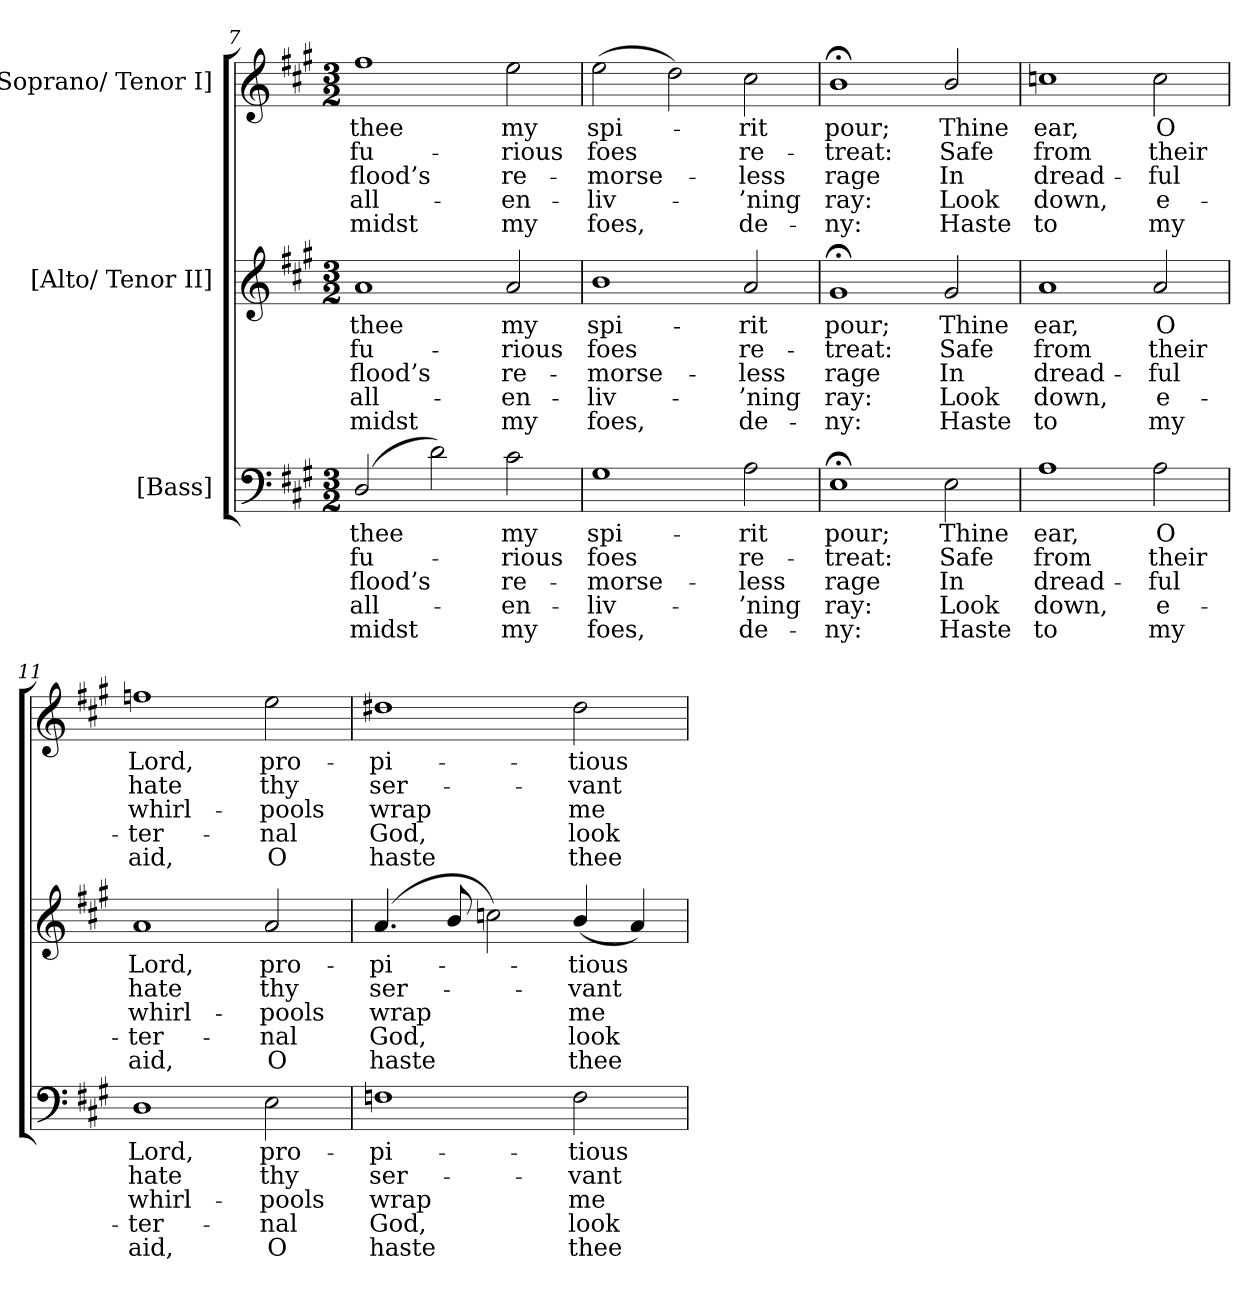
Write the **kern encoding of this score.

**kern	**text	**text	**text	**text	**text	**kern	**text	**text	**text	**text	**text	**kern	**text	**text	**text	**text	**text
*part3	*part3	*part3	*part3	*part3	*part3	*part2	*part2	*part2	*part2	*part2	*part2	*part1	*part1	*part1	*part1	*part1	*part1
*staff3	*staff3	*staff3	*staff3	*staff3	*staff3	*staff2	*staff2	*staff2	*staff2	*staff2	*staff2	*staff1	*staff1	*staff1	*staff1	*staff1	*staff1
*I"[Bass]	*	*	*	*	*	*I"[Alto/ Tenor II]	*	*	*	*	*	*I"[Soprano/ Tenor I]	*	*	*	*	*
!!LO:LB:g=z
*clefF4	*	*	*	*	*	*clefG2	*	*	*	*	*	*clefG2	*	*	*	*	*
*k[f#c#g#]	*	*	*	*	*	*k[f#c#g#]	*	*	*	*	*	*k[f#c#g#]	*	*	*	*	*
*A:	*	*	*	*	*	*A:	*	*	*	*	*	*A:	*	*	*	*	*
*M3/2	*	*	*	*	*	*M3/2	*	*	*	*	*	*M3/2	*	*	*	*	*
=7	=7	=7	=7	=7	=7	=7	=7	=7	=7	=7	=7	=7	=7	=7	=7	=7	=7
!	!LO:LY:b:color=#000000	!LO:LY:b:color=#000000	!LO:LY:b:color=#000000	!LO:LY:b:color=#000000	!LO:LY:b:color=#000000	!	!	!	!	!	!	!	!	!	!	!	!
!	!	!	!	!	!	!	!LO:LY:b:color=#000000	!LO:LY:b:color=#000000	!LO:LY:b:color=#000000	!LO:LY:b:color=#000000	!LO:LY:b:color=#000000	!	!	!	!	!	!
!	!	!	!	!	!	!	!	!	!	!	!	!	!LO:LY:b:color=#000000	!LO:LY:b:color=#000000	!LO:LY:b:color=#000000	!LO:LY:b:color=#000000	!LO:LY:b:color=#000000
(2Di/	thee	fu-	-flood’s	all-	-midst	1ai	thee	fu-	-flood’s	all-	-midst	1ff#i	thee	fu-	-flood’s	all-	-midst
2di\)	.	.	.	.	.	.	.	.	.	.	.	.	.	.	.	.	.
!	!LO:LY:b:color=#000000	!LO:LY:b:color=#000000	!LO:LY:b:color=#000000	!LO:LY:b:color=#000000	!LO:LY:b:color=#000000	!	!	!	!	!	!	!	!	!	!	!	!
!	!	!	!	!	!	!	!LO:LY:b:color=#000000	!LO:LY:b:color=#000000	!LO:LY:b:color=#000000	!LO:LY:b:color=#000000	!LO:LY:b:color=#000000	!	!	!	!	!	!
!	!	!	!	!	!	!	!	!	!	!	!	!	!LO:LY:b:color=#000000	!LO:LY:b:color=#000000	!LO:LY:b:color=#000000	!LO:LY:b:color=#000000	!LO:LY:b:color=#000000
2c#i\	my	-rious	re-	-en-	-my	2ai/	my	-rious	re-	-en-	-my	2eei\	my	-rious	re-	-en-	-my
=8	=8	=8	=8	=8	=8	=8	=8	=8	=8	=8	=8	=8	=8	=8	=8	=8	=8
!	!LO:LY:b:color=#000000	!LO:LY:b:color=#000000	!LO:LY:b:color=#000000	!LO:LY:b:color=#000000	!LO:LY:b:color=#000000	!	!	!	!	!	!	!	!	!	!	!	!
!	!	!	!	!	!	!	!LO:LY:b:color=#000000	!LO:LY:b:color=#000000	!LO:LY:b:color=#000000	!LO:LY:b:color=#000000	!LO:LY:b:color=#000000	!	!	!	!	!	!
!	!	!	!	!	!	!	!	!	!	!	!	!	!LO:LY:b:color=#000000	!LO:LY:b:color=#000000	!LO:LY:b:color=#000000	!LO:LY:b:color=#000000	!LO:LY:b:color=#000000
1G#i	spi-	foes	morse-	-liv-	-foes,	1bi	spi-	foes	morse-	-liv-	-foes,	(2eei\	spi-	foes	morse-	-liv-	-foes,
.	.	.	.	.	.	.	.	.	.	.	.	2ddi\)	.	.	.	.	.
!	!LO:LY:b:color=#000000	!LO:LY:b:color=#000000	!LO:LY:b:color=#000000	!LO:LY:b:color=#000000	!LO:LY:b:color=#000000	!	!	!	!	!	!	!	!	!	!	!	!
!	!	!	!	!	!	!	!LO:LY:b:color=#000000	!LO:LY:b:color=#000000	!LO:LY:b:color=#000000	!LO:LY:b:color=#000000	!LO:LY:b:color=#000000	!	!	!	!	!	!
!	!	!	!	!	!	!	!	!	!	!	!	!	!LO:LY:b:color=#000000	!LO:LY:b:color=#000000	!LO:LY:b:color=#000000	!LO:LY:b:color=#000000	!LO:LY:b:color=#000000
2Ai\	-rit	re-	less	’ning	de-	2ai/	-rit	re-	less	’ning	de-	2cc#i\	-rit	re-	less	’ning	de-
=9	=9	=9	=9	=9	=9	=9	=9	=9	=9	=9	=9	=9	=9	=9	=9	=9	=9
!	!LO:LY:b:color=#000000	!LO:LY:b:color=#000000	!LO:LY:b:color=#000000	!LO:LY:b:color=#000000	!LO:LY:b:color=#000000	!	!	!	!	!	!	!	!	!	!	!	!
!	!	!	!	!	!	!	!LO:LY:b:color=#000000	!LO:LY:b:color=#000000	!LO:LY:b:color=#000000	!LO:LY:b:color=#000000	!LO:LY:b:color=#000000	!	!	!	!	!	!
!	!	!	!	!	!	!	!	!	!	!	!	!	!LO:LY:b:color=#000000	!LO:LY:b:color=#000000	!LO:LY:b:color=#000000	!LO:LY:b:color=#000000	!LO:LY:b:color=#000000
1E;i	pour;	-treat:	-rage	ray:	ny:	1g#;i	pour;	-treat:	-rage	ray:	ny:	1b;i	pour;	-treat:	-rage	ray:	ny:
!	!LO:LY:b:color=#000000	!LO:LY:b:color=#000000	!LO:LY:b:color=#000000	!LO:LY:b:color=#000000	!LO:LY:b:color=#000000	!	!	!	!	!	!	!	!	!	!	!	!
!	!	!	!	!	!	!	!LO:LY:b:color=#000000	!LO:LY:b:color=#000000	!LO:LY:b:color=#000000	!LO:LY:b:color=#000000	!LO:LY:b:color=#000000	!	!	!	!	!	!
!	!	!	!	!	!	!	!	!	!	!	!	!	!LO:LY:b:color=#000000	!LO:LY:b:color=#000000	!LO:LY:b:color=#000000	!LO:LY:b:color=#000000	!LO:LY:b:color=#000000
2Ei\	Thine	Safe	In	Look	Haste	2g#i/	Thine	Safe	In	Look	Haste	2bi/	Thine	Safe	In	Look	Haste
=10	=10	=10	=10	=10	=10	=10	=10	=10	=10	=10	=10	=10	=10	=10	=10	=10	=10
!	!LO:LY:b:color=#000000	!LO:LY:b:color=#000000	!LO:LY:b:color=#000000	!LO:LY:b:color=#000000	!LO:LY:b:color=#000000	!	!	!	!	!	!	!	!	!	!	!	!
!	!	!	!	!	!	!	!LO:LY:b:color=#000000	!LO:LY:b:color=#000000	!LO:LY:b:color=#000000	!LO:LY:b:color=#000000	!LO:LY:b:color=#000000	!	!	!	!	!	!
!	!	!	!	!	!	!	!	!	!	!	!	!	!LO:LY:b:color=#000000	!LO:LY:b:color=#000000	!LO:LY:b:color=#000000	!LO:LY:b:color=#000000	!LO:LY:b:color=#000000
1Ai	ear,	from	dread-	-down,	to	1ai	ear,	from	dread-	-down,	to	1ccni	ear,	from	dread-	-down,	to
!	!LO:LY:b:color=#000000	!LO:LY:b:color=#000000	!LO:LY:b:color=#000000	!LO:LY:b:color=#000000	!LO:LY:b:color=#000000	!	!	!	!	!	!	!	!	!	!	!	!
!	!	!	!	!	!	!	!LO:LY:b:color=#000000	!LO:LY:b:color=#000000	!LO:LY:b:color=#000000	!LO:LY:b:color=#000000	!LO:LY:b:color=#000000	!	!	!	!	!	!
!	!	!	!	!	!	!	!	!	!	!	!	!	!LO:LY:b:color=#000000	!LO:LY:b:color=#000000	!LO:LY:b:color=#000000	!LO:LY:b:color=#000000	!LO:LY:b:color=#000000
2Ai\	O	their	ful	e-	-my	2ai/	O	their	ful	e-	-my	2cci\	O	their	ful	e-	-my
=11	=11	=11	=11	=11	=11	=11	=11	=11	=11	=11	=11	=11	=11	=11	=11	=11	=11
!	!LO:LY:b:color=#000000	!LO:LY:b:color=#000000	!LO:LY:b:color=#000000	!LO:LY:b:color=#000000	!LO:LY:b:color=#000000	!	!	!	!	!	!	!	!	!	!	!	!
!	!	!	!	!	!	!	!LO:LY:b:color=#000000	!LO:LY:b:color=#000000	!LO:LY:b:color=#000000	!LO:LY:b:color=#000000	!LO:LY:b:color=#000000	!	!	!	!	!	!
!	!	!	!	!	!	!	!	!	!	!	!	!	!LO:LY:b:color=#000000	!LO:LY:b:color=#000000	!LO:LY:b:color=#000000	!LO:LY:b:color=#000000	!LO:LY:b:color=#000000
1Di	Lord,	hate	whirl-	-ter-	-aid,	1ai	Lord,	hate	whirl-	-ter-	-aid,	1ffni	Lord,	hate	whirl-	-ter-	-aid,
!	!LO:LY:b:color=#000000	!LO:LY:b:color=#000000	!LO:LY:b:color=#000000	!LO:LY:b:color=#000000	!LO:LY:b:color=#000000	!	!	!	!	!	!	!	!	!	!	!	!
!	!	!	!	!	!	!	!LO:LY:b:color=#000000	!LO:LY:b:color=#000000	!LO:LY:b:color=#000000	!LO:LY:b:color=#000000	!LO:LY:b:color=#000000	!	!	!	!	!	!
!	!	!	!	!	!	!	!	!	!	!	!	!	!LO:LY:b:color=#000000	!LO:LY:b:color=#000000	!LO:LY:b:color=#000000	!LO:LY:b:color=#000000	!LO:LY:b:color=#000000
2Ei\	pro-	thy	pools	nal	O	2ai/	pro-	thy	pools	nal	O	2eei\	pro-	thy	pools	nal	O
=12	=12	=12	=12	=12	=12	=12	=12	=12	=12	=12	=12	=12	=12	=12	=12	=12	=12
!	!LO:LY:b:color=#000000	!LO:LY:b:color=#000000	!LO:LY:b:color=#000000	!LO:LY:b:color=#000000	!LO:LY:b:color=#000000	!	!	!	!	!	!	!	!	!	!	!	!
!	!	!	!	!	!	!	!LO:LY:b:color=#000000	!LO:LY:b:color=#000000	!LO:LY:b:color=#000000	!LO:LY:b:color=#000000	!LO:LY:b:color=#000000	!	!	!	!	!	!
!	!	!	!	!	!	!	!	!	!	!	!	!	!LO:LY:b:color=#000000	!LO:LY:b:color=#000000	!LO:LY:b:color=#000000	!LO:LY:b:color=#000000	!LO:LY:b:color=#000000
1Fni	-pi-	ser-	wrap	God,	haste	(4.ai/	-pi-	ser-	wrap	God,	haste	1dd#Xi	-pi-	ser-	wrap	God,	haste
.	.	.	.	.	.	8bi/	.	.	.	.	.	.	.	.	.	.	.
.	.	.	.	.	.	2ccni\)	.	.	.	.	.	.	.	.	.	.	.
!	!LO:LY:b:color=#000000	!LO:LY:b:color=#000000	!LO:LY:b:color=#000000	!LO:LY:b:color=#000000	!LO:LY:b:color=#000000	!	!	!	!	!	!	!	!	!	!	!	!
!	!	!	!	!	!	!	!LO:LY:b:color=#000000	!LO:LY:b:color=#000000	!LO:LY:b:color=#000000	!LO:LY:b:color=#000000	!LO:LY:b:color=#000000	!	!	!	!	!	!
!	!	!	!	!	!	!	!	!	!	!	!	!	!LO:LY:b:color=#000000	!LO:LY:b:color=#000000	!LO:LY:b:color=#000000	!LO:LY:b:color=#000000	!LO:LY:b:color=#000000
2Fi\	-tious	-vant	me	look	thee	(4bi/	-tious	-vant	me	look	thee	2dd#i\	-tious	-vant	me	look	thee
.	.	.	.	.	.	4ai/)	.	.	.	.	.	.	.	.	.	.	.
=	=	=	=	=	=	=	=	=	=	=	=	=	=	=	=	=	=
*-	*-	*-	*-	*-	*-	*-	*-	*-	*-	*-	*-	*-	*-	*-	*-	*-	*-
